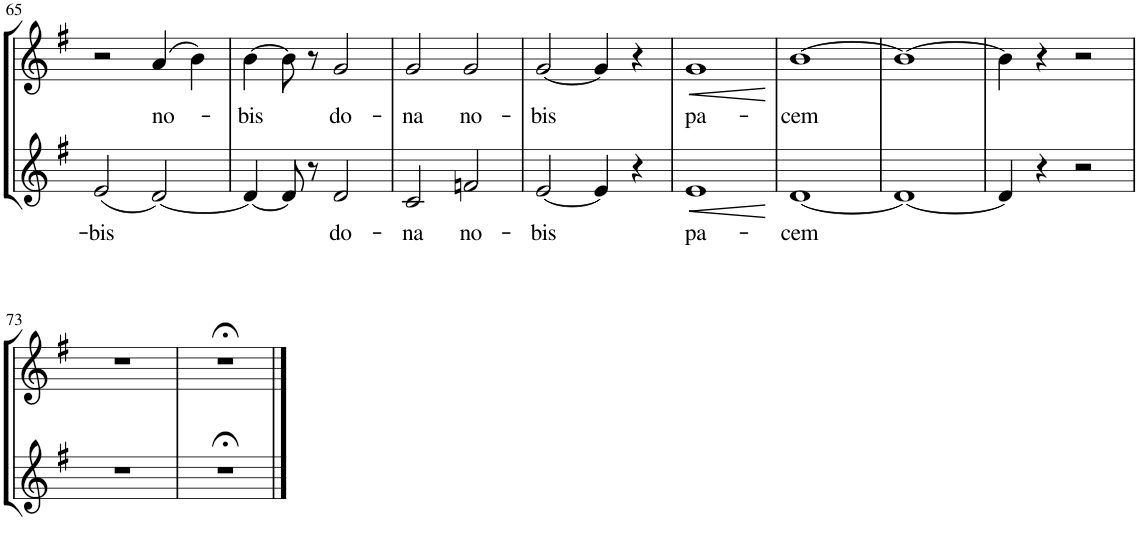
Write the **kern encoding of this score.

**kern	**text	**dynam	**kern	**text	**dynam
*part2	*part2	*part2	*part1	*part1	*part1
*staff2	*staff2	*staff2	*staff1	*staff1	*staff1
*I"II voce	*	*	*I"I voce	*	*
!!LO:PB:g=z
*clefG2	*	*	*clefG2	*	*
*k[f#]	*	*	*k[f#]	*	*
*G:	*	*	*G:	*	*
*M2/2	*	*	*M2/2	*	*
=65	=65	=65	=65	=65	=65
!	!LO:LY:b	!	!	!	!
(2e/	-bis	.	2r	.	.
!	!	!	!	!LO:LY:b	!
[2d/)	.	.	(4a/	no-	.
.	.	.	4b\)	.	.
=66	=66	=66	=66	=66	=66
!	!	!	!	!LO:LY:b	!
4d/_	.	.	[4b\	-bis	.
8d/]	.	.	8b\]	.	.
8r	.	.	8r	.	.
!	!LO:LY:b	!	!	!LO:LY:b	!
2d/	do-	.	2g/	do-	.
=67	=67	=67	=67	=67	=67
!	!LO:LY:b	!	!	!LO:LY:b	!
2c/	-na	.	2g/	-na	.
!	!LO:LY:b	!	!	!LO:LY:b	!
2fn/	no-	.	2g/	no-	.
=68	=68	=68	=68	=68	=68
!	!LO:LY:b	!	!	!LO:LY:b	!
[2e/	-bis	.	[2g/	-bis	.
4e/]	.	.	4g/]	.	.
4r	.	.	4r	.	.
=69	=69	=69	=69	=69	=69
!	!LO:LY:b	!LO:HP:b	!	!LO:LY:b	!LO:HP:b
1e	pa-	<	1g	pa-	<
.	.	[	.	.	[
=70	=70	=70	=70	=70	=70
!	!LO:LY:b	!	!	!LO:LY:b	!
[1d	-cem	.	[1b	-cem	.
=71	=71	=71	=71	=71	=71
1d_	.	.	1b_	.	.
=72	=72	=72	=72	=72	=72
4d/]	.	.	4b\]	.	.
4r	.	.	4r	.	.
2r	.	.	2r	.	.
!!LO:LB:g=z
=73	=73	=73	=73	=73	=73
1r	.	.	1r	.	.
=74	=74	=74	=74	=74	=74
1r;<	.	.	1r;<	.	.
==	==	==	==	==	==
*-	*-	*-	*-	*-	*-
